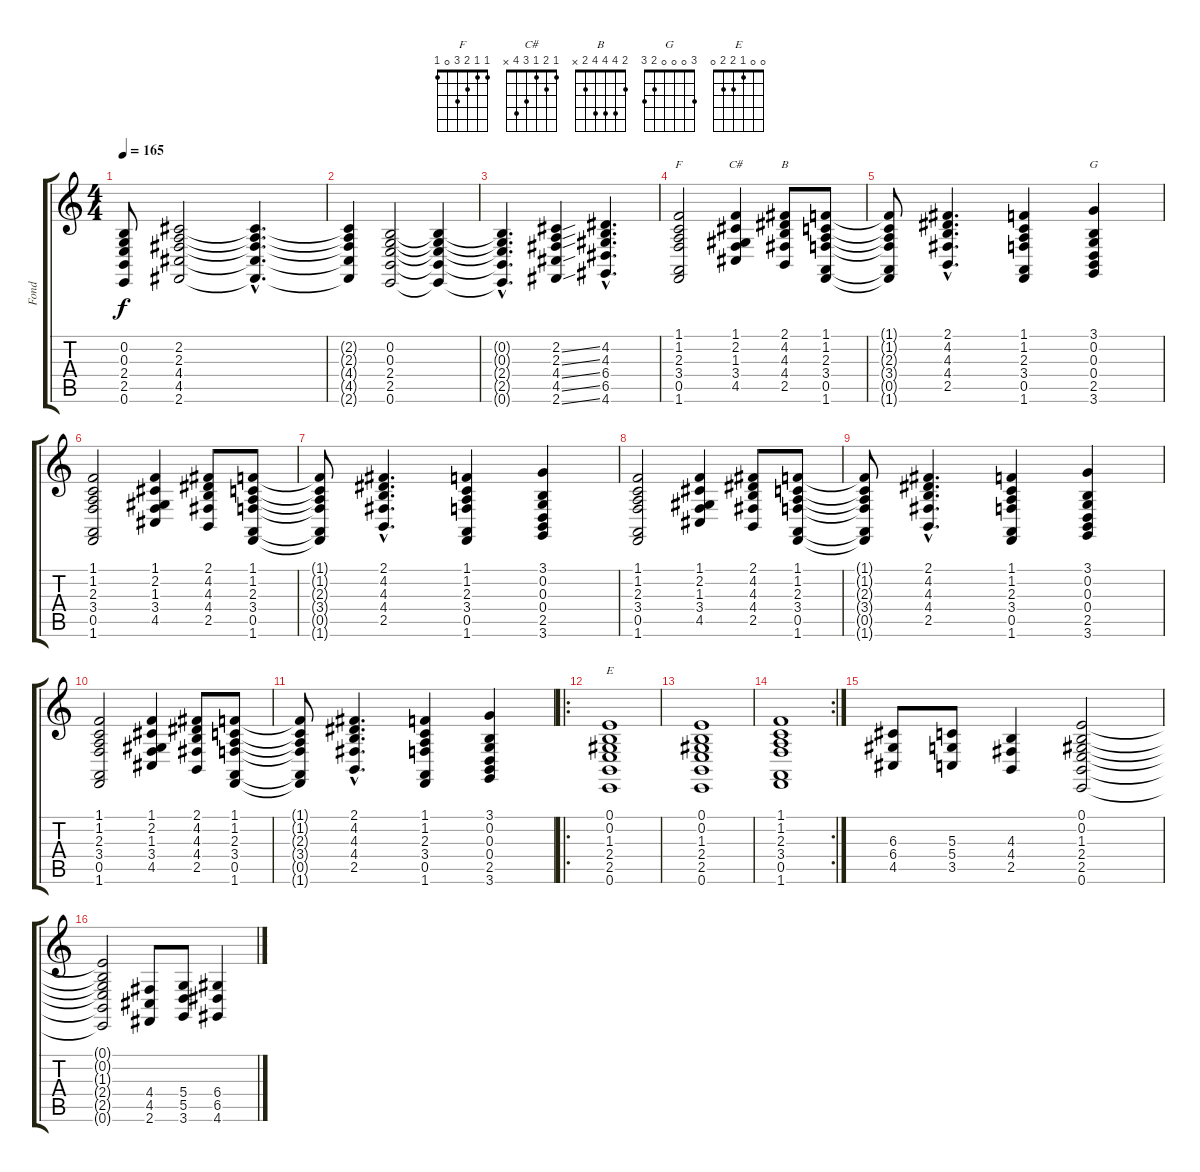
\track ("Fond" "Fond") {instrument stringensemble1}
\staff {score tabs}
\tuning (E4 B3 G3 D3 A2 E2) {hide}
\chord ("F" 1 1 2 3 0 1)
\chord ("C#" 1 2 1 3 4 x)
\chord ("B" 2 4 4 4 2 x)
\chord ("G" 3 0 0 0 2 3)
\chord ("E" 0 0 1 2 2 0)
\ts (4 4)
\tempo 165
\clef g2
\ks c
(0.2{t} 0.3{t} 2.4{t} 2.5{t} 0.6{t}).8{dy f} (2.2 2.3 4.4 4.5 2.6).2 (2.2{hac t} 2.3{hac t} 4.4{hac t} 4.5{hac t} 2.6{hac t}).4{d} |
(2.2{t} 2.3{t} 4.4{t} 4.5{t} 2.6{t}).4 (0.2 0.3 2.4 2.5 0.6).2 (0.2{t} 0.3{t} 2.4{t} 2.5{t} 0.6{t}).4 |
(0.2{hac t} 0.3{hac t} 2.4{hac t} 2.5{hac t} 0.6{hac t}).4{d} (2.2{ss} 2.3{ss} 4.4{ss} 4.5{ss} 2.6{ss}).4 (4.2{hac} 4.3{hac} 6.4{hac} 6.5{hac} 4.6{hac}).4{d} |
(1.1 1.2 2.3 3.4 0.5 1.6).2{ch "F"} (1.1 2.2 1.3 3.4 4.5).4{ch "C#"} (2.1 4.2 4.3 4.4 2.5).8{ch "B"} (1.1 1.2 2.3 3.4 0.5 1.6).8 |
(1.1{t} 1.2{t} 2.3{t} 3.4{t} 0.5{t} 1.6{t}).8 (2.1{hac} 4.2{hac} 4.3{hac} 4.4{hac} 2.5{hac}).4{d} (1.1 1.2 2.3 3.4 0.5 1.6).4 (3.1 0.2 0.3 0.4 2.5 3.6).4{ch "G"} |
(1.1 1.2 2.3 3.4 0.5 1.6).2 (1.1 2.2 1.3 3.4 4.5).4 (2.1 4.2 4.3 4.4 2.5).8 (1.1 1.2 2.3 3.4 0.5 1.6).8 |
(1.1{t} 1.2{t} 2.3{t} 3.4{t} 0.5{t} 1.6{t}).8 (2.1{hac} 4.2{hac} 4.3{hac} 4.4{hac} 2.5{hac}).4{d} (1.1 1.2 2.3 3.4 0.5 1.6).4 (3.1 0.2 0.3 0.4 2.5 3.6).4 |
(1.1 1.2 2.3 3.4 0.5 1.6).2 (1.1 2.2 1.3 3.4 4.5).4 (2.1 4.2 4.3 4.4 2.5).8 (1.1 1.2 2.3 3.4 0.5 1.6).8 |
(1.1{t} 1.2{t} 2.3{t} 3.4{t} 0.5{t} 1.6{t}).8 (2.1{hac} 4.2{hac} 4.3{hac} 4.4{hac} 2.5{hac}).4{d} (1.1 1.2 2.3 3.4 0.5 1.6).4 (3.1 0.2 0.3 0.4 2.5 3.6).4 |
(1.1 1.2 2.3 3.4 0.5 1.6).2 (1.1 2.2 1.3 3.4 4.5).4 (2.1 4.2 4.3 4.4 2.5).8 (1.1 1.2 2.3 3.4 0.5 1.6).8 |
(1.1{t} 1.2{t} 2.3{t} 3.4{t} 0.5{t} 1.6{t}).8 (2.1{hac} 4.2{hac} 4.3{hac} 4.4{hac} 2.5{hac}).4{d} (1.1 1.2 2.3 3.4 0.5 1.6).4 (3.1 0.2 0.3 0.4 2.5 3.6).4 |
\ro
(0.1 0.2 1.3 2.4 2.5 0.6).1{ch "E"} |
(0.1 0.2 1.3 2.4 2.5 0.6).1 |
\rc 2
(1.1 1.2 2.3 3.4 0.5 1.6).1 |
(6.3 6.4 4.5).8 (5.3 5.4 3.5).8 (4.3 4.4 2.5).4 (0.1 0.2 1.3 2.4 2.5 0.6).2 |
(0.1{t} 0.2{t} 1.3{t} 2.4{t} 2.5{t} 0.6{t}).2 (4.4 4.5 2.6).8 (5.4 5.5 3.6).8 (6.4 6.5 4.6).4
